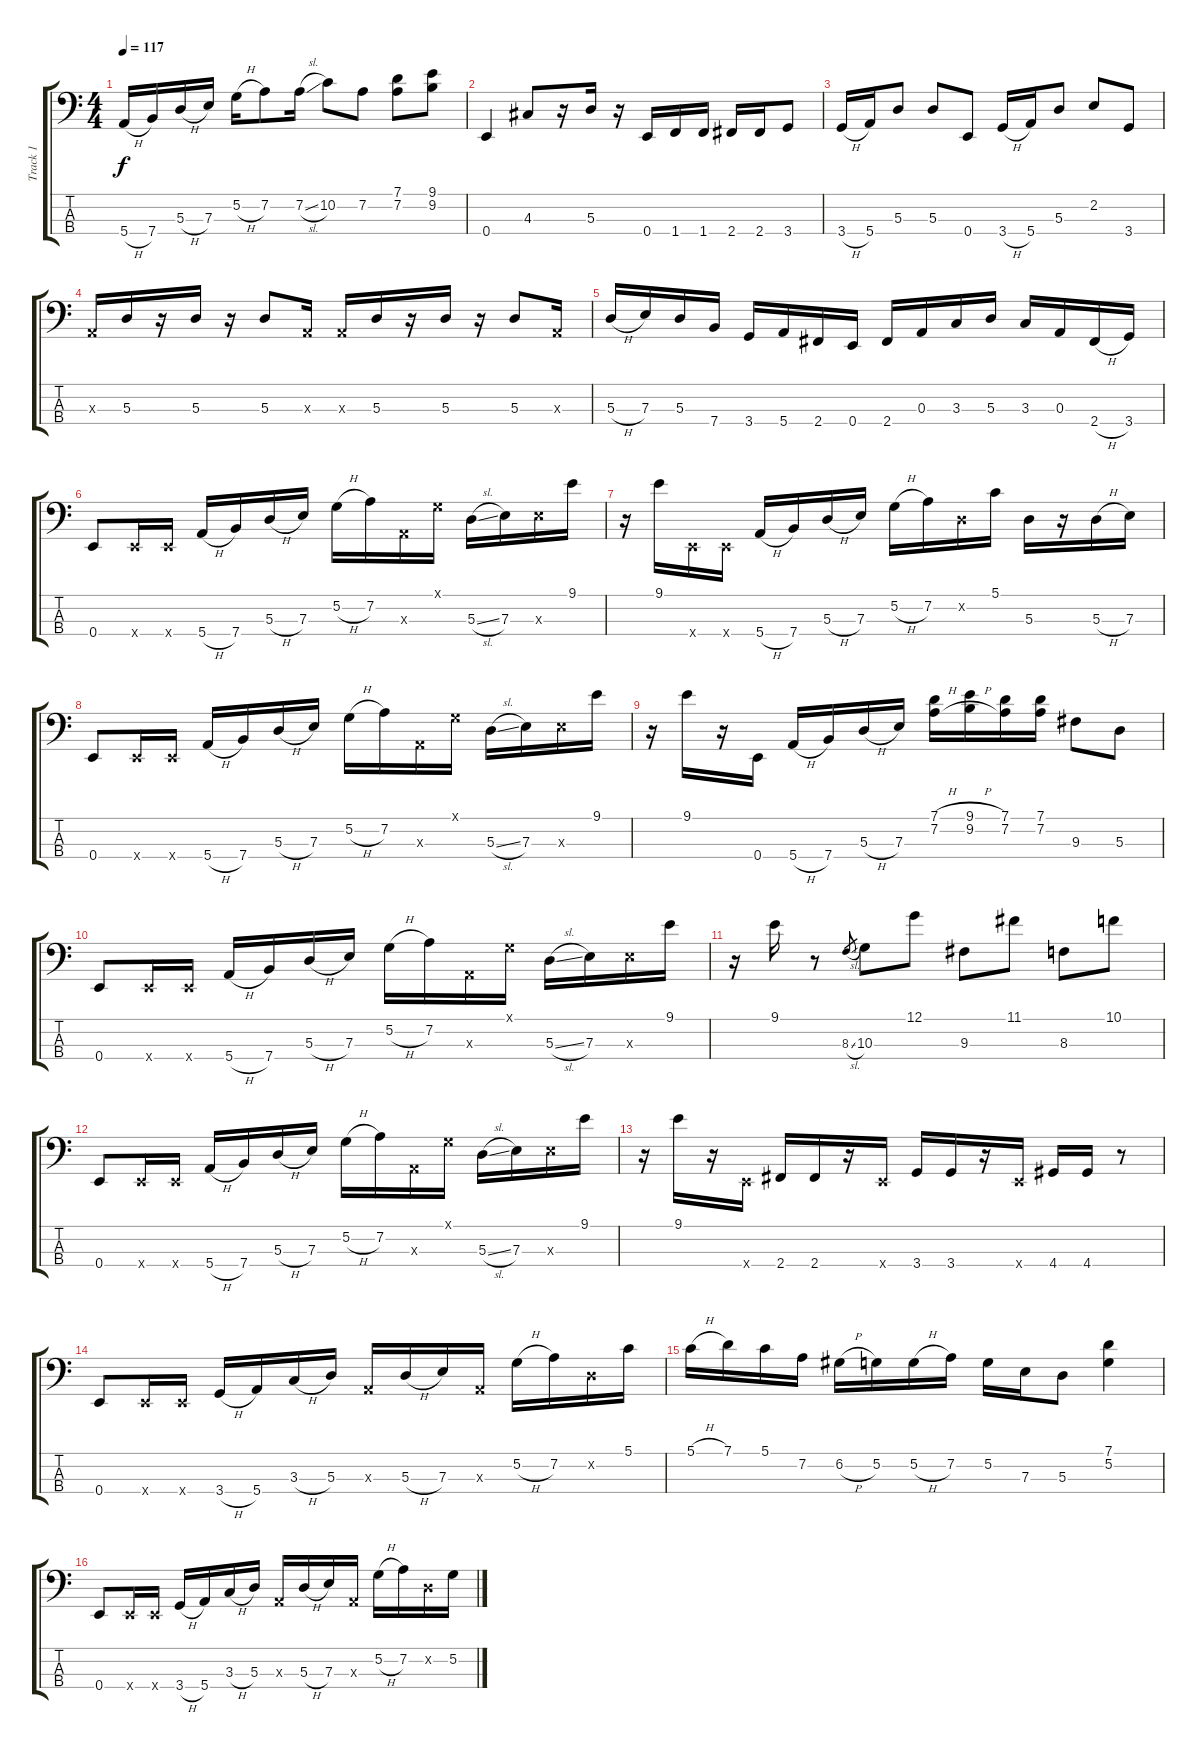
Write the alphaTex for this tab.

\track ("Track 1" "Track 1") {instrument slapbass1}
\staff {score tabs}
\tuning (G2 D2 A1 E1) {hide}
\ts (4 4)
\tempo 117
\clef f4
\ks c
5.4{h}.16{dy f} 7.4.16 5.3{h}.16 7.3.16 5.2{h}.16 7.2.8 7.2{sl}.16 10.2.8 7.2.8 (7.1 7.2).8 (9.1 9.2).8 |
0.4.4 4.3.8 r.16 5.3.16 r.16 0.4.16 1.4.16 1.4.16 2.4.16 2.4.16 3.4.8 |
3.4{h}.16 5.4.16 5.3.8 5.3.8 0.4.8 3.4{h}.16 5.4.16 5.3.8 2.2.8 3.4.8 |
0.3{x}.16 5.3.16 r.16 5.3.16 r.16 5.3.8 0.3{x}.16 0.3{x}.16 5.3.16 r.16 5.3.16 r.16 5.3.8 0.3{x}.16 |
5.3{h}.16 7.3.16 5.3.16 7.4.16 3.4.16 5.4.16 2.4.16 0.4.16 2.4.16 0.3.16 3.3.16 5.3.16 3.3.16 0.3.16 2.4{h}.16 3.4.16 |
0.4.8 0.4{x}.16 0.4{x}.16 5.4{h}.16 7.4.16 5.3{h}.16 7.3.16 5.2{h}.16 7.2.16 0.3{x}.16 0.1{x}.16 5.3{sl}.16 7.3.16 7.3{x}.16 9.1.16 |
r.16 9.1.16 0.4{x}.16 0.4{x}.16 5.4{h}.16 7.4.16 5.3{h}.16 7.3.16 5.2{h}.16 7.2.16 0.2{x}.16 5.1.16 5.3.16 r.16 5.3{h}.16 7.3.16 |
0.4.8 0.4{x}.16 0.4{x}.16 5.4{h}.16 7.4.16 5.3{h}.16 7.3.16 5.2{h}.16 7.2.16 0.3{x}.16 0.1{x}.16 5.3{sl}.16 7.3.16 7.3{x}.16 9.1.16 |
r.16 9.1.16 r.16 0.4.16 5.4{h}.16 7.4.16 5.3{h}.16 7.3.16 (7.1{h} 7.2{h}).16 (9.1{h} 9.2{h}).16 (7.1 7.2).16 (7.1 7.2).16 9.3.8 5.3.8 |
0.4.8 0.4{x}.16 0.4{x}.16 5.4{h}.16 7.4.16 5.3{h}.16 7.3.16 5.2{h}.16 7.2.16 0.3{x}.16 0.1{x}.16 5.3{sl}.16 7.3.16 7.3{x}.16 9.1.16 |
r.16 9.1.16 r.8 8.3{sl}.8{gr} 10.3.8 12.1.8 9.3.8 11.1.8 8.3.8 10.1.8 |
0.4.8 0.4{x}.16 0.4{x}.16 5.4{h}.16 7.4.16 5.3{h}.16 7.3.16 5.2{h}.16 7.2.16 0.3{x}.16 0.1{x}.16 5.3{sl}.16 7.3.16 7.3{x}.16 9.1.16 |
r.16 9.1.16 r.16 0.4{x}.16 2.4.16 2.4.16 r.16 0.4{x}.16 3.4.16 3.4.16 r.16 0.4{x}.16 4.4.16 4.4.16 r.8 |
0.4.8 0.4{x}.16 0.4{x}.16 3.4{h}.16 5.4.16 3.3{h}.16 5.3.16 0.3{x}.16 5.3{h}.16 7.3.16 0.3{x}.16 5.2{h}.16 7.2.16 0.2{x}.16 5.1.16 |
5.1{h}.16 7.1.16 5.1.16 7.2.16 6.2{h}.16 5.2.16 5.2{h}.16 7.2.16 5.2.16 7.3.16 5.3.8 (7.1 5.2).4 |
0.4.8 0.4{x}.16 0.4{x}.16 3.4{h}.16 5.4.16 3.3{h}.16 5.3.16 0.3{x}.16 5.3{h}.16 7.3.16 0.3{x}.16 5.2{h}.16 7.2.16 0.2{x}.16 5.2.16
